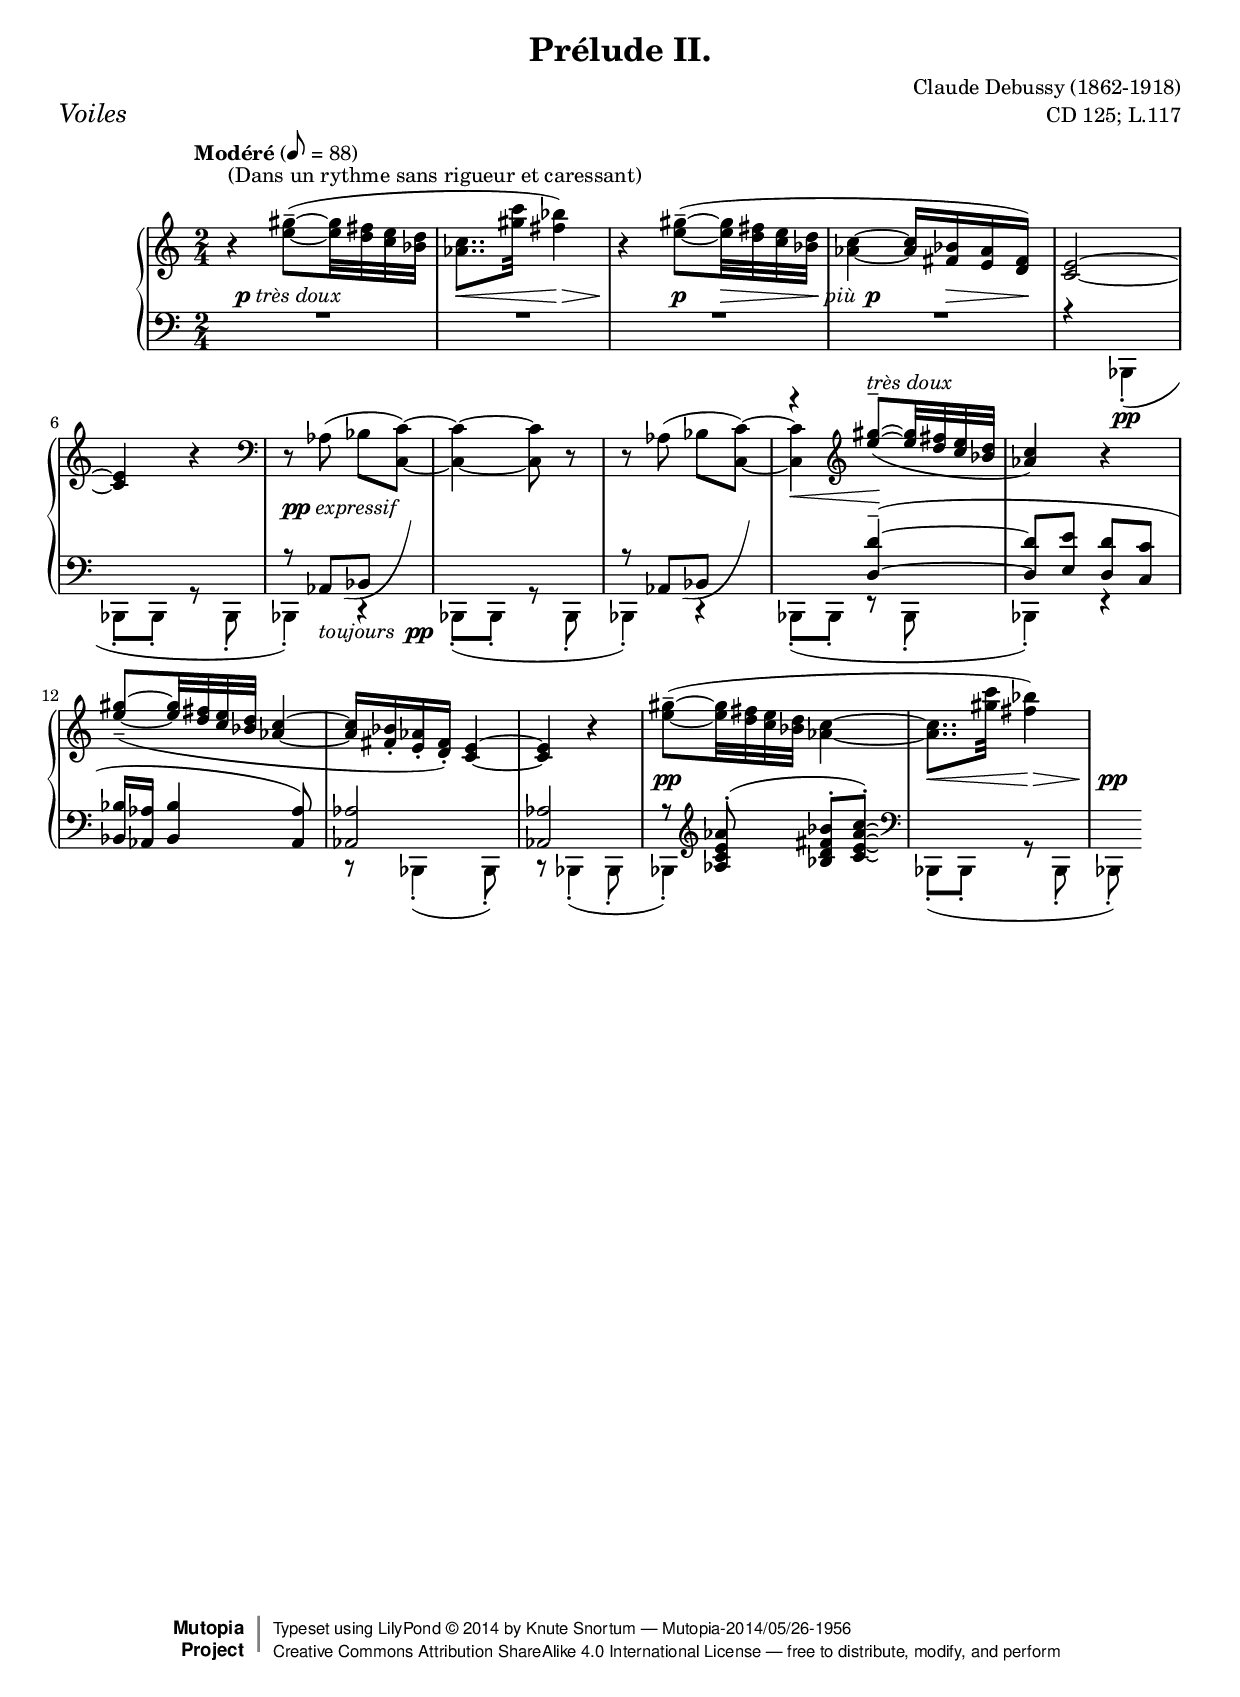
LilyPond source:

%---+----1----+----2----+----3----+----4----+----5----+----6----+----7----+----

%%--------------------------------------------------------------------
% The Mutopia Project
% LilyPond template for keyboard solo piece
%%--------------------------------------------------------------------

\version "2.18.2"
\language "english"

% #(set-default-paper-size "letter")

#(set-global-staff-size 18)

\paper {
    top-margin = 8\mm                              %-minimum top-margin: 8mm
    top-markup-spacing.basic-distance = #5         %-dist. from bottom of top margin to the first markup/title
    markup-system-spacing.basic-distance = #6      %-dist. from header/title to first system
    top-system-spacing.basic-distance = #12        %-dist. from top margin to system in pages with no titles
    last-bottom-spacing.basic-distance = #11       %-pads music from copyright block
    %ragged-bottom = ##f
    %ragged-last-bottom = ##f
}

\header {
    title = "Prélude II."
    composer = "Claude Debussy (1862-1918)"
    opus = "CD 125; L.117"
    piece = \markup \italic \huge "Voiles"
    date = "1910"
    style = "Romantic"
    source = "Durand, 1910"

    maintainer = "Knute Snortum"
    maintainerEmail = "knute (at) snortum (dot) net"
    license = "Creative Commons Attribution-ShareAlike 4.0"

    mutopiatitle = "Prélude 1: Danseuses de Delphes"
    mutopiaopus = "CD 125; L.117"
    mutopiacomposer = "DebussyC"
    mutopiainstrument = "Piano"

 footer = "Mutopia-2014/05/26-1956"
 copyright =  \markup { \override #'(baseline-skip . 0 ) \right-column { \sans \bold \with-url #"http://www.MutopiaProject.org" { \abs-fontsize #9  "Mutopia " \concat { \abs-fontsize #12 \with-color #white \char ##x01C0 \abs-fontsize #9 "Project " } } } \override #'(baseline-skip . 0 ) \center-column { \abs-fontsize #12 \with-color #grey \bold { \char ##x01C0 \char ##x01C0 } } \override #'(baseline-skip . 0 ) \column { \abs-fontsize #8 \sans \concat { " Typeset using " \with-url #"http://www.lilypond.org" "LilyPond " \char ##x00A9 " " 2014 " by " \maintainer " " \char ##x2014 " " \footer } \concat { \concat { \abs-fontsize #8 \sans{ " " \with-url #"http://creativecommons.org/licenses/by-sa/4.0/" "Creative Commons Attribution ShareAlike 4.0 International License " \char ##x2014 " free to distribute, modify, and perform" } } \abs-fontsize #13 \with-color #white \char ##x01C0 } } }
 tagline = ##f
}

%--------Definitions
\version "2.18.2"

%--------Definitions for Debussy Prelude 2
staffUp = \change Staff = "upper"
staffDown = \change Staff = "lower"
mBreak = { \break }
ten = \tenuto

%---Dynamics definitions
pLeger = #(make-dynamic-script #{ 
  \markup { \dynamic "p" \normal-text { \italic "et très léger" } }
#} )

tresDoux = \markup { \italic "très doux" }
pTresDouxMarkup = \markup { 
  \dynamic p \normal-text { \tresDoux } 
}
pTresDoux = #(make-dynamic-script #{ \pTresDouxMarkup #} )
#(define (myDynamics dynamic)
    (if (equal? dynamic pTresDouxMarkup )
      0.55
      (default-dynamic-absolute-volume dynamic)))

piuPMarkup = \markup { \dynamic \normal-text { \italic "più " } p }
piuP = #(make-dynamic-script #{ \piuPMarkup #} )
#(define (myDynamics dynamic)
    (if (equal? dynamic piuPMarkup )
      0.52
      (default-dynamic-absolute-volume dynamic)))

hideP = \tweak #'stencil ##f \p
hidePP = \tweak #'stencil ##f \pp
hideMF = \tweak #'stencil ##f \mf
hideF = \tweak #'stencil ##f \f
piuPP = \markup { \right-align \concat { \italic \bold "più " \dynamic pp } }
touPP = \markup { \dynamic { \normal-text { \italic "toujours " } pp } }
ppExpr = \markup { \dynamic pp \normal-text { \italic expressif } }
%-- End Dynamics

breatheFermata = {
  \once \override BreathingSign.text = \markup {
  \combine
  \musicglyph #"scripts.rcomma"
  \raise #1
  \musicglyph #"scripts.ufermata"
  }
  \breathe
}
shiftNoteRight = \override NoteColumn.force-hshift = #1.3
shiftNoteRightTwo = \override NoteColumn.force-hshift = #0.5
shiftNoteLeft = \override NoteColumn.force-hshift = #-1.0
shiftNoteNone = \revert NoteColumn.force-hshift
pushDynLeft = \once \override DynamicText.extra-offset = #'( -0.5 . 0 )
moveDynOne = \once \override DynamicText.extra-offset = #'( -2.0 . -2.8 )
moveDynTwo = \once \override Hairpin.extra-offset = #'( 1.6 . -1.5 )
moveDynTre = \once \override Hairpin.extra-offset = #'( 0 . -1 )
moveDynQtr = \once \override Hairpin.extra-offset = #'( 0 . 0.8 )
moveDynCin = \once \override DynamicText.extra-offset = #'( 0 . 0.8 )
moveDynSix = \once \override TextScript.extra-offset = #'( -0.5 . 3 )
moveDynSep = \once \override DynamicText.extra-offset = #'( -2.5 . 2.5 )
moveDynOct = \once \override DynamicText.extra-offset = #'( -3.2 . 3.5 )
moveDynNov = \once \override DynamicText.extra-offset = #'( 0.6 . 1.4 )
moveDynTen = \once \override DynamicText.extra-offset = #'( 0 . -2.4 )
moveDynEle = \once \override DynamicText.extra-offset = #'( -1.5 . -2.5 )
moveDynTwe = \once \override Hairpin.rotation = #'(9 0.5 0)
moveDynThi = \once \override TextScript.extra-offset = #'( -0.7 . -4 )
moveDynFou = \once \override DynamicText.extra-offset = #'( -2.5 . -3.8 )
moveDynFif = \once \override DynamicText.extra-offset = #'( -4.8 . -4.7 )
moveDynSixt = \once \override Hairpin.extra-offset = #'( -3 . 0 )
moveDynSevt = \once \override Hairpin.extra-offset = #'( 0 . -0.6 )
moveDynEigt = \once \override DynamicText.extra-offset = #'( 0 . -0.6 )
openHairpin = \once \override Hairpin.height = #1
lengthenHairpin = \once \override Hairpin.minimum-length = #8
brokenHairpin = {
  \override Hairpin.to-barline = ##f
  \override Hairpin.after-line-breaking = ##t
}
spacerOne = { \hideNotes \shiftOff a,,8 \unHideNotes }
timeSigParenth = \once \override Staff.TimeSignature.stencil = #(lambda (grob) (parenthesize-stencil 
      (ly:time-signature::print grob) 0.1 0.4 0.4 0.1 ))
timeSigShowBeg = {
  \once \override Staff.TimeSignature #'break-visibility = #begin-of-line-visible
  \set Staff.explicitKeySignatureVisibility = #begin-of-line-visible 
}

shapeSlurOne = \shape #'((2 . 0) (2 . 1) (4 . -1) (5 . 8)) Slur
shapeSlurTwo = \shape #'((-1.0 . 1.3) (0 . 1.0) (0 . 0.1) (-0.9 . 0.2)) Slur
shapeSlurTre = \shape #'((1.0 . -0.8) (2 . -6.0) (-1 . 0.8) (0 . 1.2)) PhrasingSlur
shapeSlurQtr = \shape #'((0.6 . 2) (2 . -1.5) (0 . 0) (0 . 0)) Slur
shapeSlurCin = \shape #'((-0.5 . 0) (3 . 2) (-2 . 2) (-0.5 . -1.6)) PhrasingSlur
shapeSlurSix = \shape #'(
               ((0.4 . -1.6) (3 . 0.4) (0 . 0) (0 . 0))
               ((0 . -0.4) (0 . -0.2) (0 . -0.4) (-0.5 . -1.2))
               ) PhrasingSlur
shapeSlurSep = \shape #'((0.5 . 2) (1 . 0.5) (0 . 0) (0 . 0)) Slur
shapeSlurOct = \shape #'((0 . 0) (1 . -0.8) (-1 . -1) (-0.5 . -1)) Slur
shapeSlurNov = \shape #'((0.4 . 2) (1 . 2.2) (0 . 2.2) (-0.7 . 2.7)) Slur
shapeSlurEle = \shape #'((0.5 . 1) (0 . 0.3) (0 . 0.3) (-0.5 . 1)) Slur
shapeSlurTwe = \shape #'((0 . 0) (0 . 0) (0 . 0) (2 . 0)) Slur
shapeSlurThi = \shape #'((0 . 0) (0 . 0) (-0.5 . 0.6) (0 . -0.8)) PhrasingSlur
shapeSlurFou = \shape #'((0.5 . -1.8) (1 . -0.5) (-1 . -0.4) (-0.5 . -1.8)) PhrasingSlur
shapeSlurFif = \shape #'(
               ((0.7 . -0.9) (3 . 1.2) (-1 . 1.2) (-0.5 . 0))
               ((0 . 0) (2 . 1.3) (-1 . 1.3) (-0.5 . 0.5))
               ) PhrasingSlur
shapeSlurSixt = \shape #'((0.8 . -1.8) (4 . 2) (-7 . 2) (-0.5 . -2.5)) PhrasingSlur
shapeSlurSevt = \shape #'((0 . -0.5) (2 . 2) (-3 . 0.5) (-0.5 . 0)) PhrasingSlur
shapeSlurEigt = \shape #'((0.5 . 2.8) (0 . 2) (0 . 1.3) (0 . 1)) Slur
shapeSlurNint = \shape #'((1.0 . 2.1) (1 . 1.3) (-1 . 0.3) (-1.5 . 0.8)) PhrasingSlur
shapeSlurTwen = \shape #'((1.0 . 1.1) (1.5 . 0.4) (-1 . 0.0) (-0.5 . 0.3)) PhrasingSlur
shapeSlurTwUn = \shape #'((0 . 0.4) (0 . 0.3) (0 . 0) (-0.5 . 0)) Slur

alignBeamOne = \once \override Beam.damping = #4
alignBeamTwo = \once \override Beam.positions = #'(0.3 . 0.7)
alignBeamTre = \once \override Beam.positions = #'(1.0 . 2.0)
alignBeamQtr = \once \override Beam.positions = #'(-5.5 . -6.6)
alignBeamCin = \override Beam.positions = #'(2.2 . 2.6)
alignBeamSix = \once \override Beam.positions = #'(5.7 . 8)
alignBeamRev = \revert Beam.positions

moveNoteOne = \once \override NoteColumn #'force-hshift = #-1.9
moveNoteTwo = \once \override NoteColumn #'force-hshift = #1
moveNoteTre = \once \override NoteColumn #'force-hshift = #-0.7

moveScriptOne = \once \override TextScript.extra-offset = #'( -2.5 . -2.8 )

preBrokenBeam = {
  \override Beam.layer = #0
  \override Stem.layer = #3
  \override Accidental.layer = #3
  \override NoteHead.layer = #15
  \override StaffSymbol.layer = #3
  \override TextScript.layer = #1
}
preBrokenBeamOne = { 
  \once \override TextScript.staff-padding = #0
  \once \override TextScript.vertical-skylines = #'()
  \once \override TextScript.extra-offset = #'( -1 . 3.3 )
}
preBrokenBeamTwo = { 
  \once \override TextScript.staff-padding = #0
  \once \override TextScript.vertical-skylines = #'()
  \once \override TextScript.extra-offset = #'( -1 . 4.2 )
}
preBrokenBeamTre = { 
  \once \override TextScript.staff-padding = #0
  \once \override TextScript.vertical-skylines = #'()
  \once \override TextScript.extra-offset = #'( -0.9 . 4.8 )
}
postBrokenBeam = {
  \revert Beam.layer
  \revert Stem.layer
  \revert NoteHead.layer
  \revert StaffSymbol.layer
  \revert TextScript.layer
}
breakBeamOne = \markup {
                   \with-dimensions #'(2 . 7) #'(0 . 0)
                   \with-color #white
                   \filled-box #'(5.0 . 9.0) #'(1.0 . 1.8) #0
}
breakBeamTwo = \markup {
                   \with-dimensions #'(2 . 7) #'(0 . 0)
                   \with-color #white
                   \filled-box #'(5.2 . 8.4) #'(1.0 . 1.8) #0
}
breakBeamTre = \markup {
                   \with-dimensions #'(2 . 7) #'(0 . 0)
                   \with-color #white
                   \filled-box #'(5.2 . 8.4) #'(1.05 . 1.9) #0
}
breakBeamQtr = \markup {
                   \with-dimensions #'(2 . 7) #'(0 . 0)
                   \with-color #white
                   \filled-box #'(5.3 . 8.6) #'(0.5 . 1.2) #0
}
breakBeamCin = \markup {
                   \with-dimensions #'(2 . 7) #'(0 . 0)
                   \with-color #white
                   \filled-box #'(5.0 . 8.3) #'(0.5 . 1.2) #0
}
breakBeamSix = \markup {
                   \with-dimensions #'(2 . 7) #'(0 . 0)
                   \with-color #white
                   \filled-box #'(5.2 . 8.2) #'(0.5 . 1.2) #0
}
breakBeamSep = \markup {
                   \with-dimensions #'(2 . 7) #'(0 . 0)
                   \with-color #white
                   \filled-box #'(5.2 . 8.5) #'(0.5 . 1.2) #0
}



legendOne = \markup { \center-align \smaller "doux et soutenu" }
legendTwo = \markup { \center-align \italic \smaller "doux mais en dehors" }
dansUnRythme = "(Dans un rythme sans rigueur et caressant)" 

configLVTies = \override 
  LaissezVibrerTieColumn.tie-configuration
     = #`((-6 . ,DOWN)
          (-4 . ,DOWN)
          (-2 . ,UP)
          (0 . ,UP)) 
ignoreClashOnce = \once \override NoteColumn.ignore-collision = ##t
setRestDirDown = \override Rest #'direction = #down

global = {
  \key c \major
  \time 2/4
  \numericTimeSignature
}


%------------Music

upperStaff = \relative c''' {
  \tempo "Modéré" 8 = 88
  r4^\dansUnRythme <gs e>8-- ~ ( q32 <fs d> <e c> <d bf> |
  <c af>8.. <c' gs>32 <bf fs>4 ) |
  r4 <gs e>8-- ~ ( q32 <fs d> <e c> <d bf> |
  <c af>4 ~ q16 <bf fs> <af e> <fs d> ) |
  <e c>2 ~ |
  q4 r |
  \clef bass
  r8 af,= ( bf <c c,> ) ~ |
  
  \barNumberCheck #8
  q4 ~ q8 r |
  r8 
  <<
    { 
      s4. | 
      r4 \clef treble \slurDown <gs''='' e>8-- ^\tresDoux ~ ( 
        q32 <fs d> <e c> <d bf> | 
      <c af>4 )  
    }
    \\
    { 
      \clef bass \slurUp \tieNeutral af,=8 ( bf <c c,> ) ~ | 
      q4 s4 |
      s4 
    }
  >>
  r4 |
  \stemUp \slurDown
  <gs''='' e>8-- ~ ( q32 <fs d> <e c> <d bf> <c af>4 ~ |
  q16 <bf fs>-. <af e>-. <fs d>-. ) <e c>4 ~ |
  q4 r |
  \stemNeutral \slurNeutral
  <gs' e>8-- ~ ( q32 <fs d> <e c> <d bf> <c af>4 ~
  q8.. <c' gs>32 <bf fs>4 ) |

}

lowerTop = \relative c {
  \voiceOne
  R1 * 2 |
  r4 s | 
  s2 |
  r8 \shapeSlurOne af _\touPP _( [ bf ] ) s |
  
  \barNumberCheck #8
  s2 | 
  r8 \shapeSlurOne af  _( [ bf ] ) s |
  s4 <d'=' d,>-- ~ ( |
  q8 <e e,> <d d,> <c c,> |
  <bf bf,>16 <af af,> <bf bf,>4 <af af,>8 ) |
  q2 |
  q2 |
  r8 \clef treble <af' e c af>-. ( <bf fs d bf>-. 
    \configLVTies <c af e c>-. ) \laissezVibrer \clef bass
  
}

lowerBottom = \relative c, {
  \voiceTwo
  s2 * 4 |
  s4 bf-. \pp ( |
  bf8-. bf-. r bf-. |
  bf4-. ) r |
  
  \barNumberCheck #8
  bf8-. ( bf-. r bf-. |
  bf4-. ) r |
  bf8-. ( bf-. r bf-. |
  bf4-. ) r |
  s2 |
  r8 bf4-. ( bf8-. ) |
  r8 bf4-. ( bf8-. |
  bf4-. ) s4 |
  bf8-. ( bf-. r bf-. |
  bf8-. )
}

lowerStaff = <<
  { \lowerTop }
  \\
  { \lowerBottom }
>>

dynamics = {
  s4 s4 -\pTresDoux |
  s4 \< s4 \> |
  s4 \! s8 \p s8 \> |
  s4 \piuP s16 s \> s s \! |
  s2 |
  s2 |
  s2 -\ppExpr |
  
  \barNumberCheck #8
  s2 |
  s2 |
  s4 \< s4 \! |
  s2 * 4 |
  s2 \pp |
  s4 \< s4 \> |
  s2 \pp |
}

%-------Typeset music 
\score {
    \removeWithTag #'played
    \context PianoStaff <<
        %\set PianoStaff.midiInstrument = "acoustic grand"
        \new Staff = "upper" { \clef treble \global \upperStaff }
        \new Dynamics = "dyns" { \dynamics }
        \new Staff = "lower" { \clef bass \global \lowerStaff }
    >>
    \layout{ 
      \context {
        \PianoStaff
        \consists #Span_stem_engraver
      }
    }
}
%-------generate Midi
\score {
    \removeWithTag #'printed
    \context PianoStaff <<
        \set PianoStaff.midiInstrument = "acoustic grand"
        \new Staff = "upper" { \clef treble \global \upperStaff }
        \new Dynamics = "dyns" { \dynamics }
        \new Staff = "lower" { \clef bass \global \lowerStaff }
    >>
    \midi  { \tempo 4 = 40 }
}
